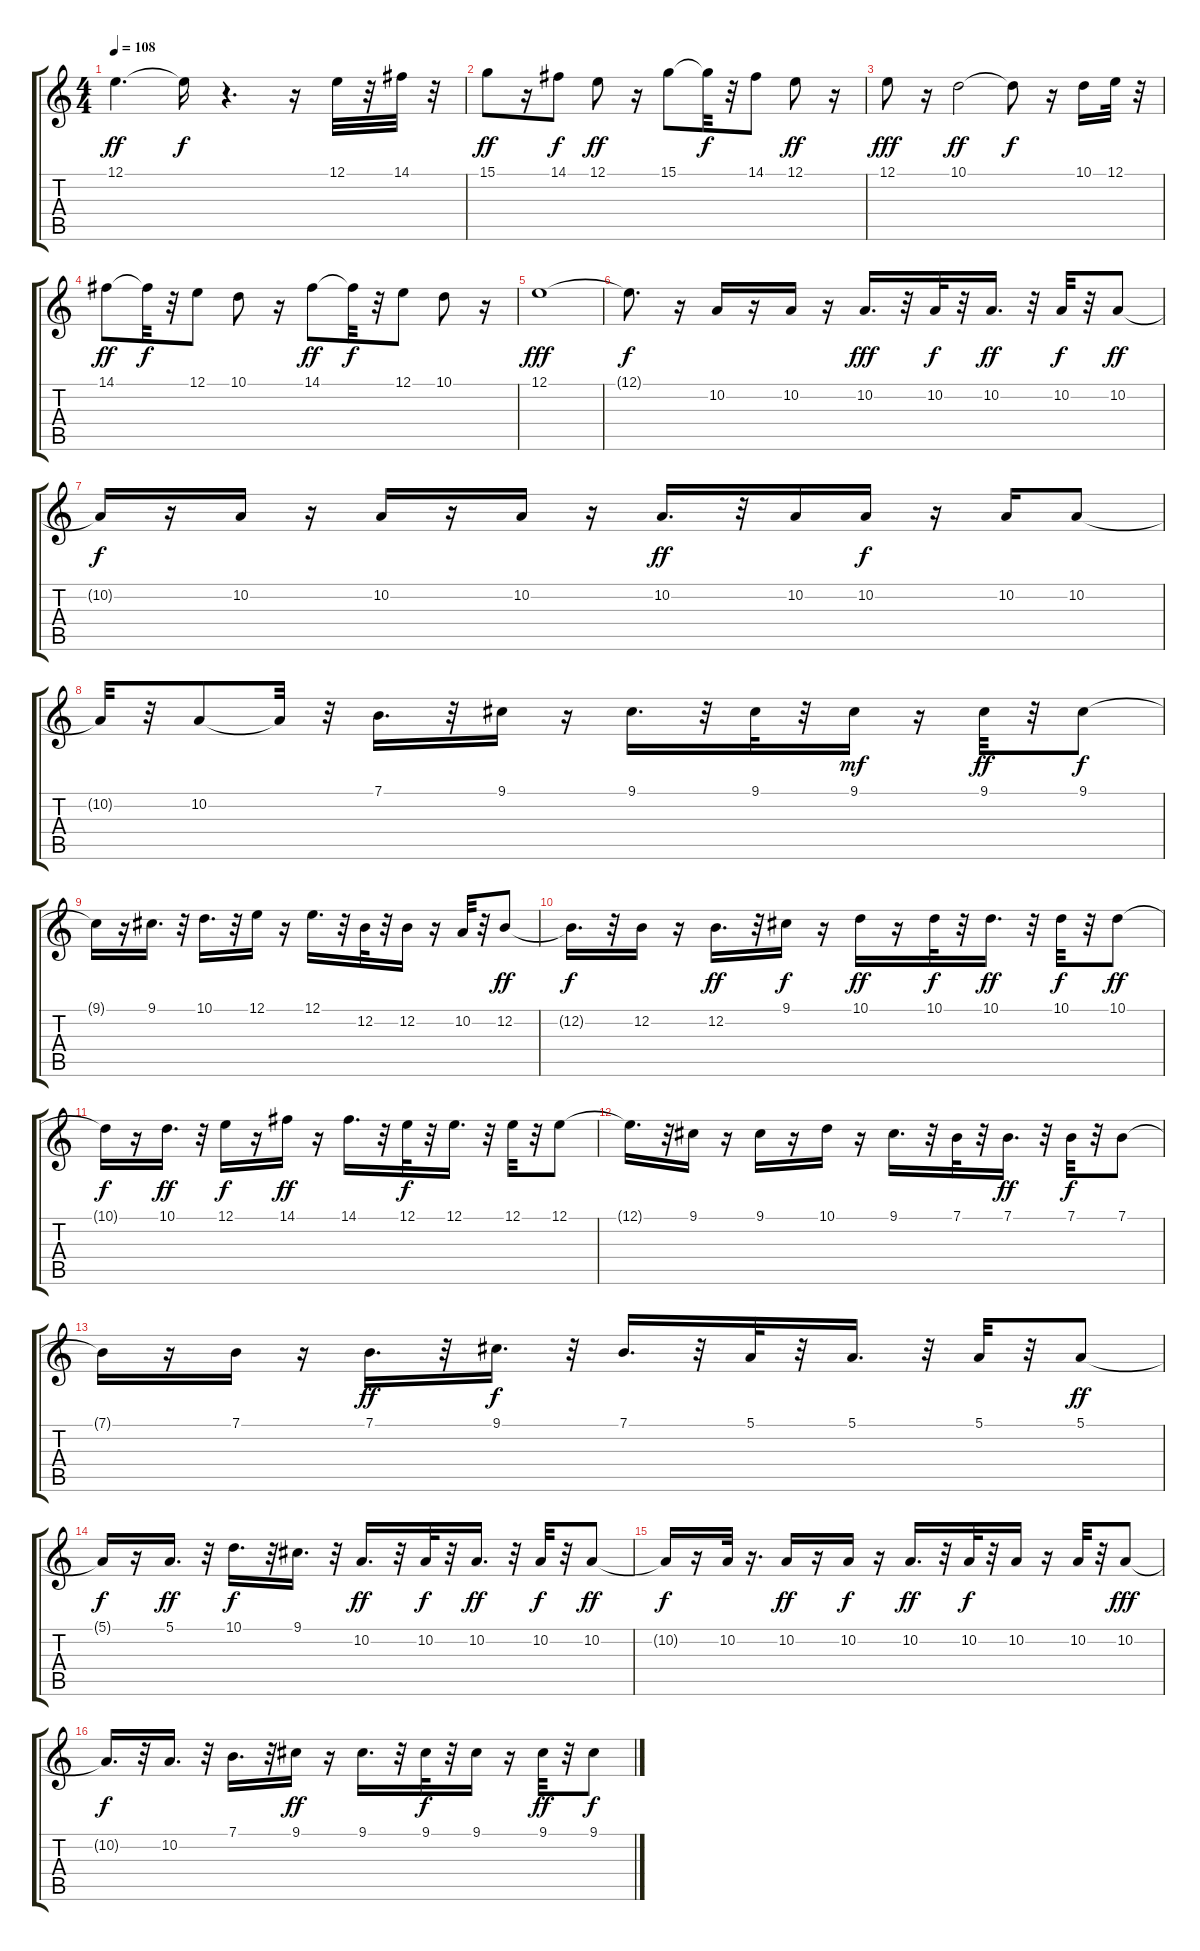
\track "" {instrument synthvoice}
\staff {score tabs}
\tuning (E4 B3 G3 D3 A2 E2) {hide}
\ts (4 4)
\tempo 108
\clef g2
\ks c
12.1.4{d dy ff} 12.1{t}.16{dy f} r.4{d} r.16 12.1.32 r.32 14.1.32 r.32 |
15.1.8{dy ff} r.16 14.1.8{dy f} 12.1.8{dy ff} r.16 15.1.8 15.1{t}.32{dy f} r.32 14.1.8 12.1.8{dy ff} r.16 |
12.1.8{dy fff} r.16 10.1.2{dy ff} 10.1{t}.8{dy f} r.16 10.1.16 12.1.32 r.32 |
14.1.8{dy ff} 14.1{t}.32{dy f} r.32 12.1.8 10.1.8 r.16 14.1.8{dy ff} 14.1{t}.32{dy f} r.32 12.1.8 10.1.8 r.16 |
12.1.1{dy fff} |
12.1{t}.8{d dy f} r.16 10.2.16 r.16 10.2.16 r.16 10.2.16{d dy fff} r.32 10.2.32{dy f} r.32 10.2.16{d dy ff} r.32 10.2.32{dy f} r.32 10.2.8{dy ff} |
10.2{t}.16{dy f} r.16 10.2.16 r.16 10.2.16 r.16 10.2.16 r.16 10.2.16{d dy ff} r.32 10.2.16 10.2.16{dy f} r.16 10.2.16 10.2.8 |
10.2{t}.32 r.32 10.2.8 10.2{t}.32 r.32 7.1.16{d} r.32 9.1.16 r.16 9.1.16{d} r.32 9.1.32 r.32 9.1.16{dy mf} r.16 9.1.32{dy ff} r.32 9.1.8{dy f} |
9.1{t}.16 r.16 9.1.16{d} r.32 10.1.16{d} r.32 12.1.16 r.16 12.1.16{d} r.32 12.2.32 r.32 12.2.16 r.16 10.2.32 r.32 12.2.8{dy ff} |
12.2{t}.16{d dy f} r.32 12.2.16 r.16 12.2.16{d dy ff} r.32 9.1.16{dy f} r.16 10.1.16{dy ff} r.16 10.1.32{dy f} r.32 10.1.16{d dy ff} r.32 10.1.32{dy f} r.32 10.1.8{dy ff} |
10.1{t}.16{dy f} r.16 10.1.16{d dy ff} r.32 12.1.16{dy f} r.16 14.1.16{dy ff} r.16 14.1.16{d} r.32 12.1.32{dy f} r.32 12.1.16{d} r.32 12.1.32 r.32 12.1.8 |
12.1{t}.16{d} r.32 9.1.16 r.16 9.1.16 r.16 10.1.16 r.16 9.1.16{d} r.32 7.1.32 r.32 7.1.16{d dy ff} r.32 7.1.32{dy f} r.32 7.1.8 |
7.1{t}.16 r.16 7.1.16 r.16 7.1.16{d dy ff} r.32 9.1.16{d dy f} r.32 7.1.16{d} r.32 5.1.32 r.32 5.1.16{d} r.32 5.1.32 r.32 5.1.8{dy ff} |
5.1{t}.16{dy f} r.16 5.1.16{d dy ff} r.32 10.1.16{d dy f} r.32 9.1.16{d} r.32 10.2.16{d dy ff} r.32 10.2.32{dy f} r.32 10.2.16{d dy ff} r.32 10.2.32{dy f} r.32 10.2.8{dy ff} |
10.2{t}.16{dy f} r.16 10.2.32 r.16{d} 10.2.16{dy ff} r.16 10.2.16{dy f} r.16 10.2.16{d dy ff} r.32 10.2.32{dy f} r.32 10.2.16 r.16 10.2.32 r.32 10.2.8{dy fff} |
10.2{t}.16{d dy f} r.32 10.2.16{d} r.32 7.1.16{d} r.32 9.1.16{dy ff} r.16 9.1.16{d} r.32 9.1.32{dy f} r.32 9.1.16 r.16 9.1.32{dy ff} r.32 9.1.8{dy f}
